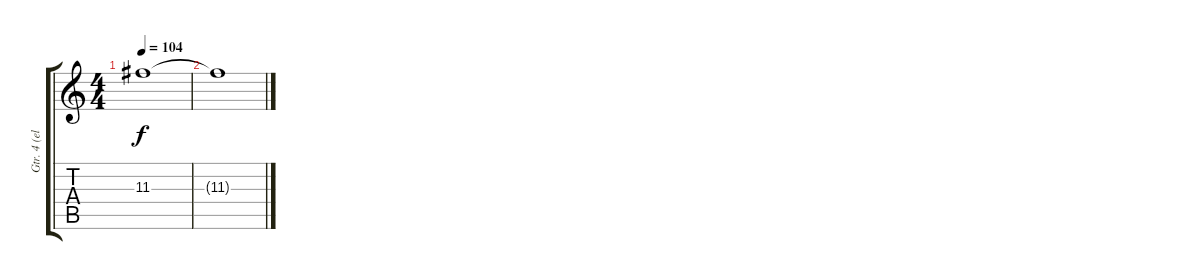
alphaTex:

\track ("Gtr. 4 (elec.)" "Gtr. 4 (el") {instrument distortionguitar}
\staff {score tabs}
\tuning (E4 B3 G3 D3 A2 E2) {hide}
\ts (4 4)
\tempo 104
\clef g2
\ks c
11.3{t}.1{dy f} |
11.3{t}.1
